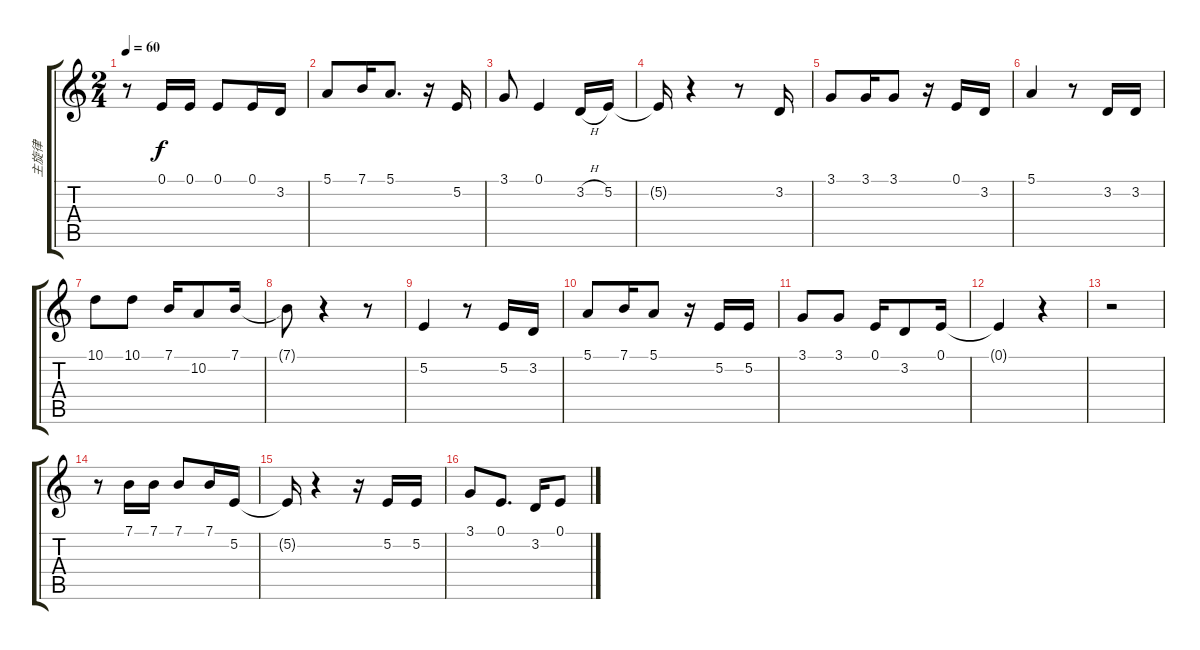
\track ("主旋律" "主旋律") {instrument pad1newage}
\staff {score tabs}
\tuning (E4 B3 G3 D3 A2 E2) {hide}
\ts (2 4)
\tempo 60
\clef g2
\ks c
r.8{dy f} 0.1.16 0.1.16 0.1.8 0.1.16 3.2.16 |
5.1.8 7.1.16 5.1.8{d} r.16 5.2.16 |
3.1.8 0.1.4 3.2{h}.16 5.2.16 |
5.2{t}.16 r.4 r.8 3.2.16 |
3.1.8 3.1.16 3.1.8 r.16 0.1.16 3.2.16 |
5.1.4 r.8 3.2.16 3.2.16 |
10.1.8 10.1.8 7.1.16 10.2.8 7.1.16 |
7.1{t}.8 r.4 r.8 |
5.2.4 r.8 5.2.16 3.2.16 |
5.1.8 7.1.16 5.1.8 r.16 5.2.16 5.2.16 |
3.1.8 3.1.8 0.1.16 3.2.8 0.1.16 |
0.1{t}.4 r.4 |
r.2 |
r.8 7.1.16 7.1.16 7.1.8 7.1.16 5.2.16 |
5.2{t}.16 r.4 r.16 5.2.16 5.2.16 |
3.1.8 0.1.8{d} 3.2.16 0.1.8
